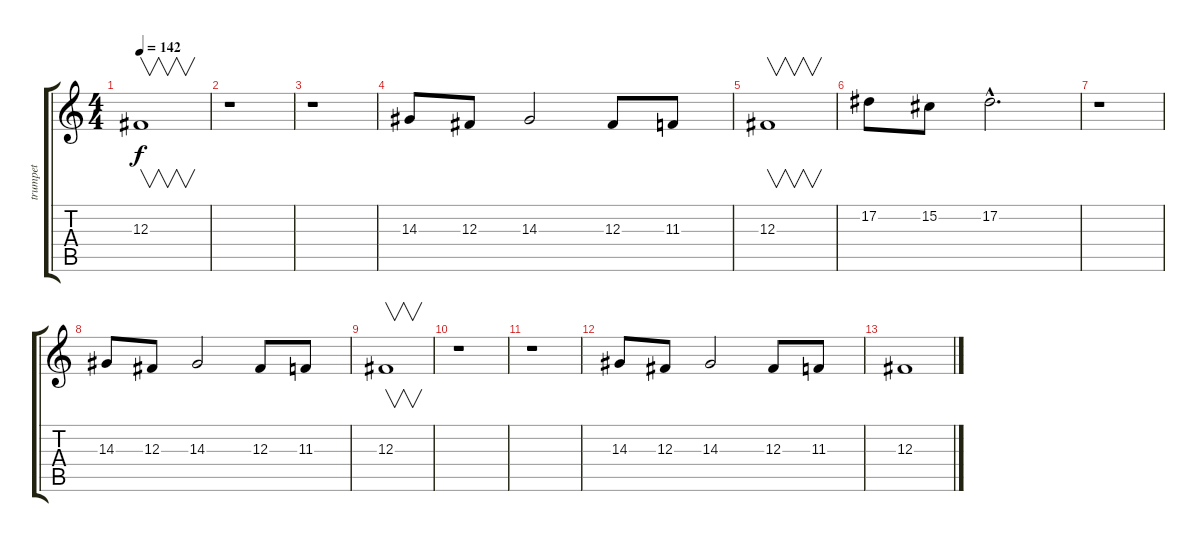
\track ("trumpet" "trumpet") {instrument synthbrass2}
\staff {score tabs}
\tuning (Eb4 Bb3 Gb3 Db3 Ab2 Eb2) {hide}
\ts (4 4)
\tempo 142
\clef g2
\ks c
12.3.1{v dy f} |
r.1 |
r.1 |
14.3.8 12.3.8 14.3.2 12.3.8 11.3.8 |
12.3.1{v} |
17.2.8 15.2.8 17.2{hac}.2{d} |
r.1 |
14.3.8 12.3.8 14.3.2 12.3.8 11.3.8 |
12.3.1{v} |
r.1 |
r.1 |
14.3.8 12.3.8 14.3.2 12.3.8 11.3.8 |
12.3.1
